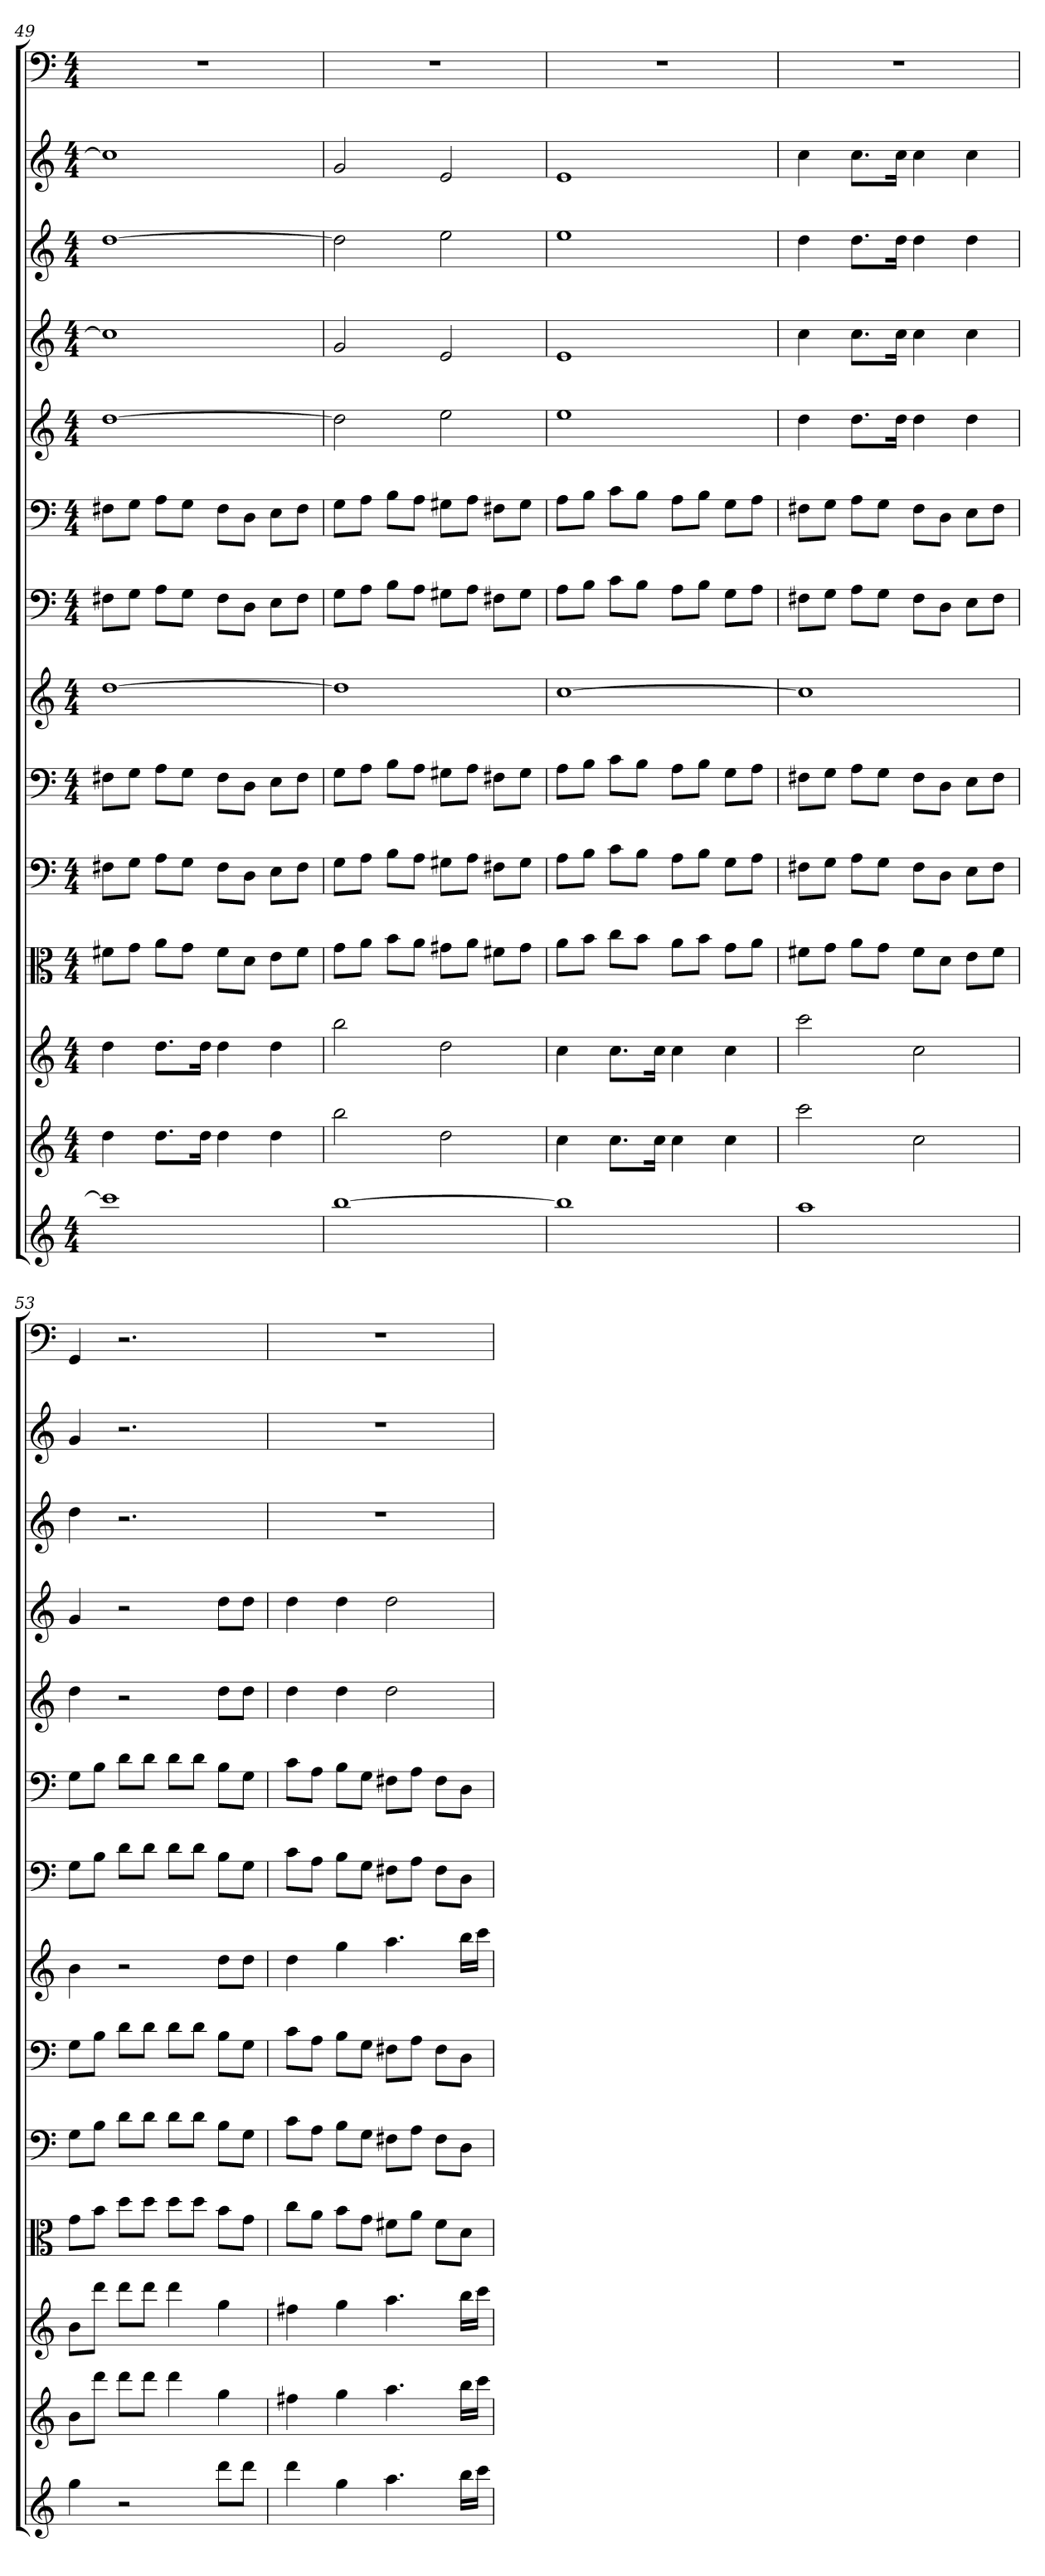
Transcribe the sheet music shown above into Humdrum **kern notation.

**kern	**kern	**kern	**kern	**kern	**kern	**kern	**kern	**kern	**kern	**kern	**kern	**kern	**kern
*part14	*part13	*part12	*part11	*part10	*part9	*part8	*part7	*part6	*part5	*part4	*part3	*part2	*part1
*staff14	*staff13	*staff12	*staff11	*staff10	*staff9	*staff8	*staff7	*staff6	*staff5	*staff4	*staff3	*staff2	*staff1
*	*	*	*clefC3	*clefF4	*clefF4	*	*clefF4	*clefF4	*	*	*	*	*clefF4
*k[]	*k[]	*k[]	*k[]	*k[]	*k[]	*k[]	*k[]	*k[]	*k[]	*k[]	*k[]	*k[]	*k[]
*C:	*C:	*C:	*C:	*C:	*C:	*C:	*C:	*C:	*C:	*C:	*C:	*C:	*C:
*M4/4	*M4/4	*M4/4	*M4/4	*M4/4	*M4/4	*M4/4	*M4/4	*M4/4	*M4/4	*M4/4	*M4/4	*M4/4	*M4/4
=49	=49	=49	=49	=49	=49	=49	=49	=49	=49	=49	=49	=49	=49
1ccc]	4dd	4dd	8f#X\L	8F#X\L	8F#X\L	[1dd	8F#X\L	8F#X\L	[1dd	1cc]	[1dd	1cc]	1r
.	.	.	8g\J	8G\J	8G\J	.	8G\J	8G\J	.	.	.	.	.
.	8.ddL	8.ddL	8a\L	8A\L	8A\L	.	8A\L	8A\L	.	.	.	.	.
.	.	.	8g\J	8G\J	8G\J	.	8G\J	8G\J	.	.	.	.	.
.	16ddJk	16ddJk	.	.	.	.	.	.	.	.	.	.	.
.	4dd	4dd	8f#\L	8F#\L	8F#\L	.	8F#\L	8F#\L	.	.	.	.	.
.	.	.	8d\J	8D\J	8D\J	.	8D\J	8D\J	.	.	.	.	.
.	4dd	4dd	8e\L	8E\L	8E\L	.	8E\L	8E\L	.	.	.	.	.
.	.	.	8f#\J	8F#\J	8F#\J	.	8F#\J	8F#\J	.	.	.	.	.
=50	=50	=50	=50	=50	=50	=50	=50	=50	=50	=50	=50	=50	=50
[1bb	2bb	2bb	8g\L	8G\L	8G\L	1dd]	8G\L	8G\L	2dd]	2g	2dd]	2g	1r
.	.	.	8a\J	8A\J	8A\J	.	8A\J	8A\J	.	.	.	.	.
.	.	.	8b\L	8B\L	8B\L	.	8B\L	8B\L	.	.	.	.	.
.	.	.	8a\J	8A\J	8A\J	.	8A\J	8A\J	.	.	.	.	.
.	2dd	2dd	8g#X\L	8G#X\L	8G#X\L	.	8G#X\L	8G#X\L	2ee	2e	2ee	2e	.
.	.	.	8a\J	8A\J	8A\J	.	8A\J	8A\J	.	.	.	.	.
.	.	.	8f#X\L	8F#X\L	8F#X\L	.	8F#X\L	8F#X\L	.	.	.	.	.
.	.	.	8g#\J	8G#\J	8G#\J	.	8G#\J	8G#\J	.	.	.	.	.
=51	=51	=51	=51	=51	=51	=51	=51	=51	=51	=51	=51	=51	=51
1bb]	4cc	4cc	8a\L	8A\L	8A\L	[1cc	8A\L	8A\L	1ee	1e	1ee	1e	1r
.	.	.	8b\J	8B\J	8B\J	.	8B\J	8B\J	.	.	.	.	.
.	8.ccL	8.ccL	8cc\L	8c\L	8c\L	.	8c\L	8c\L	.	.	.	.	.
.	.	.	8b\J	8B\J	8B\J	.	8B\J	8B\J	.	.	.	.	.
.	16ccJk	16ccJk	.	.	.	.	.	.	.	.	.	.	.
.	4cc	4cc	8a\L	8A\L	8A\L	.	8A\L	8A\L	.	.	.	.	.
.	.	.	8b\J	8B\J	8B\J	.	8B\J	8B\J	.	.	.	.	.
.	4cc	4cc	8g\L	8G\L	8G\L	.	8G\L	8G\L	.	.	.	.	.
.	.	.	8a\J	8A\J	8A\J	.	8A\J	8A\J	.	.	.	.	.
=52	=52	=52	=52	=52	=52	=52	=52	=52	=52	=52	=52	=52	=52
1aa	2ccc	2ccc	8f#X\L	8F#X\L	8F#X\L	1cc]	8F#X\L	8F#X\L	4dd	4cc	4dd	4cc	1r
.	.	.	8g\J	8G\J	8G\J	.	8G\J	8G\J	.	.	.	.	.
.	.	.	8a\L	8A\L	8A\L	.	8A\L	8A\L	8.ddL	8.ccL	8.ddL	8.ccL	.
.	.	.	8g\J	8G\J	8G\J	.	8G\J	8G\J	.	.	.	.	.
.	.	.	.	.	.	.	.	.	16ddJk	16ccJk	16ddJk	16ccJk	.
.	2cc	2cc	8f#\L	8F#\L	8F#\L	.	8F#\L	8F#\L	4dd	4cc	4dd	4cc	.
.	.	.	8d\J	8D\J	8D\J	.	8D\J	8D\J	.	.	.	.	.
.	.	.	8e\L	8E\L	8E\L	.	8E\L	8E\L	4dd	4cc	4dd	4cc	.
.	.	.	8f#\J	8F#\J	8F#\J	.	8F#\J	8F#\J	.	.	.	.	.
=53	=53	=53	=53	=53	=53	=53	=53	=53	=53	=53	=53	=53	=53
4gg	8bL	8bL	8g\L	8G\L	8G\L	4b	8G\L	8G\L	4dd	4g	4dd	4g	4GG
.	8dddJ	8dddJ	8b\J	8B\J	8B\J	.	8B\J	8B\J	.	.	.	.	.
2r	8dddL	8dddL	8dd\L	8d\L	8d\L	2r	8d\L	8d\L	2r	2r	2.r	2.r	2.r
.	8dddJ	8dddJ	8dd\J	8d\J	8d\J	.	8d\J	8d\J	.	.	.	.	.
.	4ddd	4ddd	8dd\L	8d\L	8d\L	.	8d\L	8d\L	.	.	.	.	.
.	.	.	8dd\J	8d\J	8d\J	.	8d\J	8d\J	.	.	.	.	.
8dddL	4gg	4gg	8b\L	8B\L	8B\L	8ddL	8B\L	8B\L	8ddL	8ddL	.	.	.
8dddJ	.	.	8g\J	8G\J	8G\J	8ddJ	8G\J	8G\J	8ddJ	8ddJ	.	.	.
=54	=54	=54	=54	=54	=54	=54	=54	=54	=54	=54	=54	=54	=54
4ddd	4ff#X	4ff#X	8cc\L	8c\L	8c\L	4dd	8c\L	8c\L	4dd	4dd	1r	1r	1r
.	.	.	8a\J	8A\J	8A\J	.	8A\J	8A\J	.	.	.	.	.
4gg	4gg	4gg	8b\L	8B\L	8B\L	4gg	8B\L	8B\L	4dd	4dd	.	.	.
.	.	.	8g\J	8G\J	8G\J	.	8G\J	8G\J	.	.	.	.	.
4.aa	4.aa	4.aa	8f#X\L	8F#X\L	8F#X\L	4.aa	8F#X\L	8F#X\L	2dd	2dd	.	.	.
.	.	.	8a\J	8A\J	8A\J	.	8A\J	8A\J	.	.	.	.	.
.	.	.	8f#\L	8F#\L	8F#\L	.	8F#\L	8F#\L	.	.	.	.	.
16bbLL	16bbLL	16bbLL	8d\J	8D\J	8D\J	16bbLL	8D\J	8D\J	.	.	.	.	.
16cccJJ	16cccJJ	16cccJJ	.	.	.	16cccJJ	.	.	.	.	.	.	.
=	=	=	=	=	=	=	=	=	=	=	=	=	=
*-	*-	*-	*-	*-	*-	*-	*-	*-	*-	*-	*-	*-	*-
